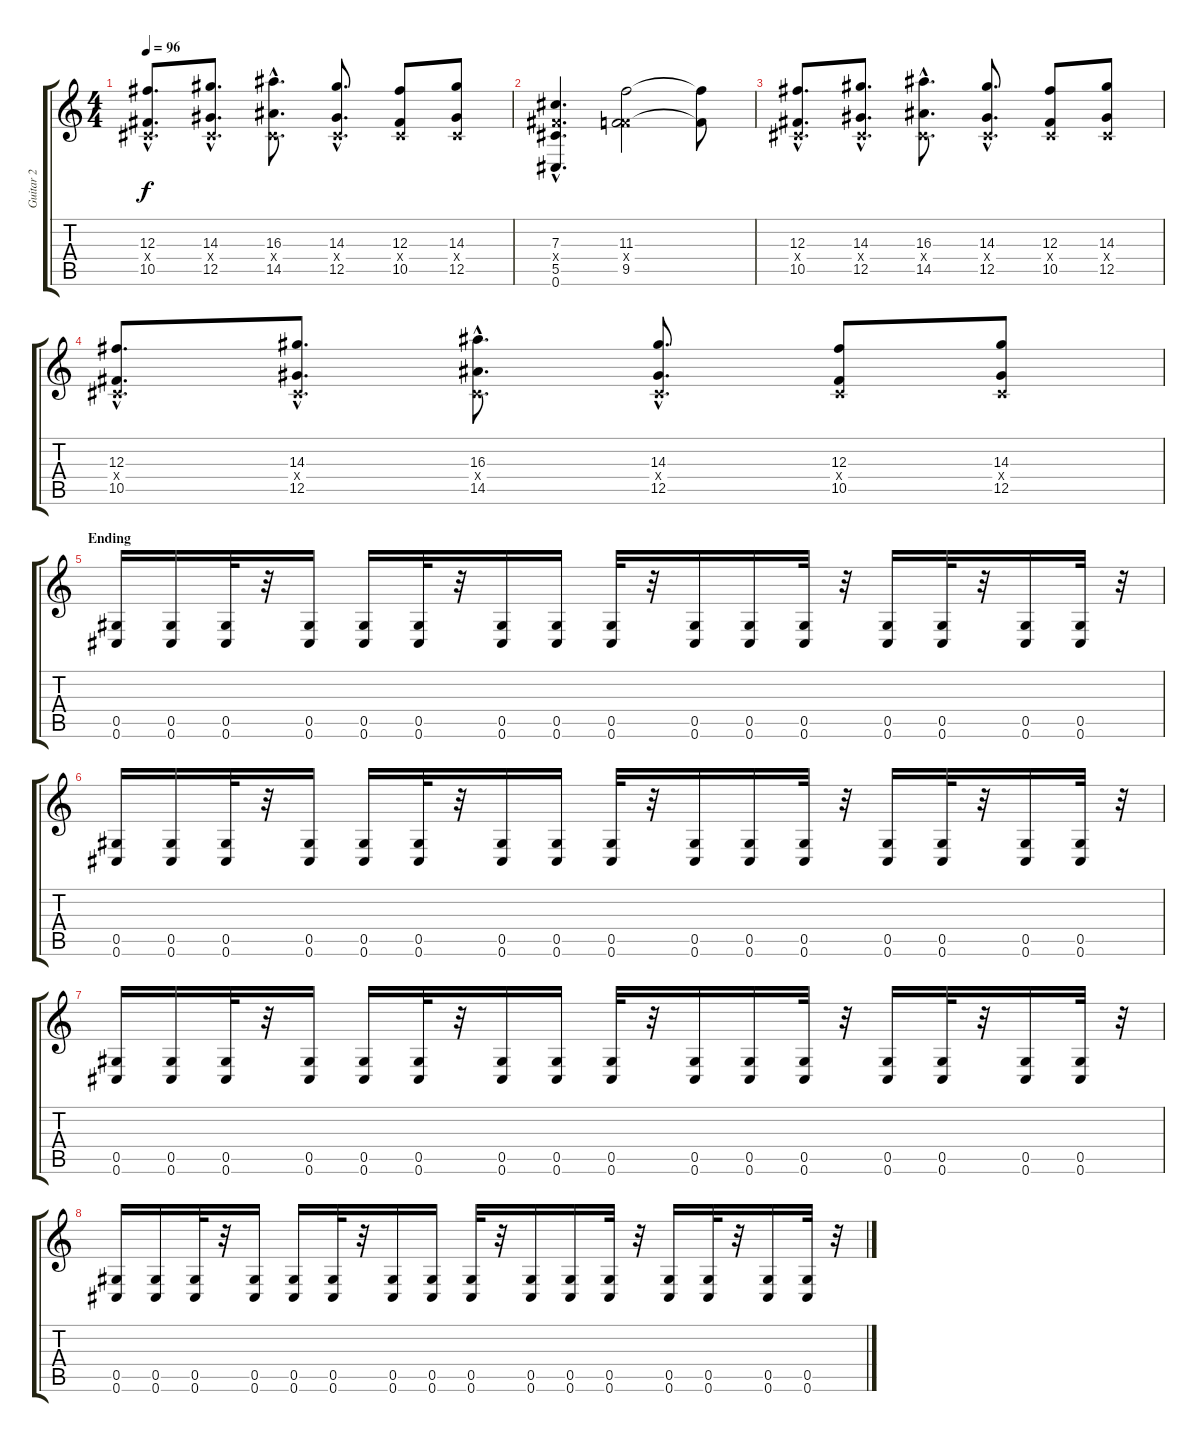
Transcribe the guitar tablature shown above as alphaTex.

\track ("Guitar 2" "Guitar 2") {instrument distortionguitar}
\staff {score tabs}
\tuning (Eb4 Bb3 Gb3 Db3 Ab2 Db2) {hide}
\ts (4 4)
\tempo 96
\clef g2
\ks c
(12.3{hac} 0.4{hac x} 10.5{hac}).8{d dy f volume 16} (14.3{hac} 0.4{hac x} 12.5{hac}).8{d} (16.3{hac} 0.4{hac x} 14.5{hac}).8{d} (14.3{hac} 0.4{hac x} 12.5{hac}).8{d} (12.3 0.4{x} 10.5).8 (14.3 0.4{x} 12.5).8 |
(7.3{hac} 5.4{hac x} 5.5{hac} 0.6{hac}).4{d} (11.3 5.4{x} 9.5).2 (11.3{t} 9.5{t}).8 |
(12.3{hac} 0.4{hac x} 10.5{hac}).8{d volume 16} (14.3{hac} 0.4{hac x} 12.5{hac}).8{d} (16.3{hac} 0.4{hac x} 14.5{hac}).8{d} (14.3{hac} 0.4{hac x} 12.5{hac}).8{d} (12.3 0.4{x} 10.5).8 (14.3 0.4{x} 12.5).8 |
(12.3{hac} 0.4{hac x} 10.5{hac}).8{d} (14.3{hac} 0.4{hac x} 12.5{hac}).8{d} (16.3{hac} 0.4{hac x} 14.5{hac}).8{d} (14.3{hac} 0.4{hac x} 12.5{hac}).8{d} (12.3 0.4{x} 10.5).8 (14.3 0.4{x} 12.5).8 |
\section ("" "Ending")
(0.5 0.6).16 (0.5 0.6).16 (0.5 0.6).32 r.32 (0.5 0.6).16 (0.5 0.6).16 (0.5 0.6).32 r.32 (0.5 0.6).16 (0.5 0.6).16 (0.5 0.6).32 r.32 (0.5 0.6).16 (0.5 0.6).16 (0.5 0.6).32 r.32 (0.5 0.6).16 (0.5 0.6).32 r.32 (0.5 0.6).16 (0.5 0.6).32 r.32 |
(0.5 0.6).16 (0.5 0.6).16 (0.5 0.6).32 r.32 (0.5 0.6).16 (0.5 0.6).16 (0.5 0.6).32 r.32 (0.5 0.6).16 (0.5 0.6).16 (0.5 0.6).32 r.32 (0.5 0.6).16 (0.5 0.6).16 (0.5 0.6).32 r.32 (0.5 0.6).16 (0.5 0.6).32 r.32 (0.5 0.6).16 (0.5 0.6).32 r.32 |
(0.5 0.6).16 (0.5 0.6).16 (0.5 0.6).32 r.32 (0.5 0.6).16 (0.5 0.6).16 (0.5 0.6).32 r.32 (0.5 0.6).16 (0.5 0.6).16 (0.5 0.6).32 r.32 (0.5 0.6).16 (0.5 0.6).16 (0.5 0.6).32 r.32 (0.5 0.6).16 (0.5 0.6).32 r.32 (0.5 0.6).16 (0.5 0.6).32 r.32 |
(0.5 0.6).16 (0.5 0.6).16 (0.5 0.6).32 r.32 (0.5 0.6).16 (0.5 0.6).16 (0.5 0.6).32 r.32 (0.5 0.6).16 (0.5 0.6).16 (0.5 0.6).32 r.32 (0.5 0.6).16 (0.5 0.6).16 (0.5 0.6).32 r.32 (0.5 0.6).16 (0.5 0.6).32 r.32 (0.5 0.6).16 (0.5 0.6).32 r.32
